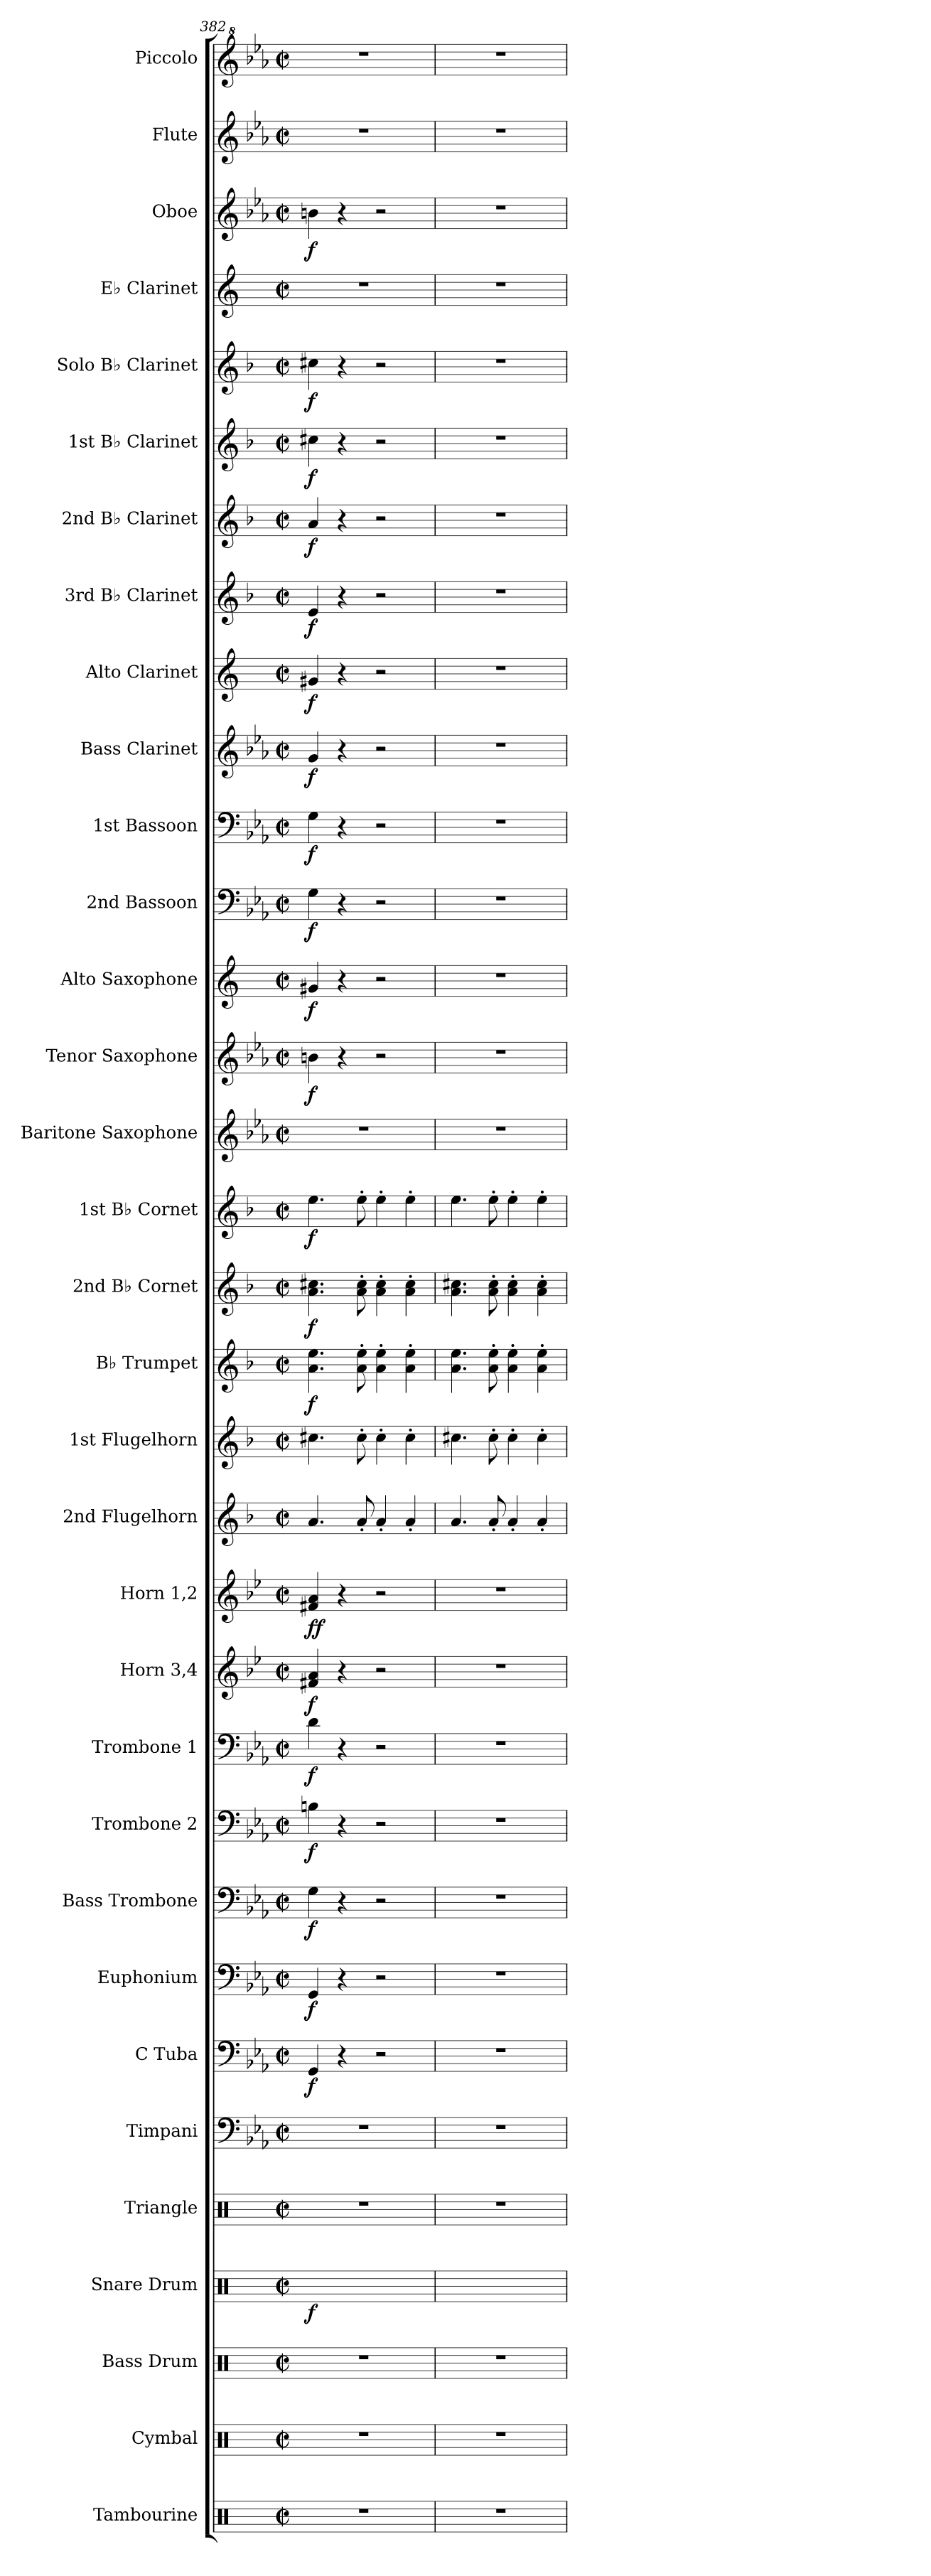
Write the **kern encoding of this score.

**kern	**kern	**kern	**kern	**dynam	**kern	**kern	**kern	**dynam	**kern	**dynam	**kern	**dynam	**kern	**dynam	**kern	**dynam	**kern	**dynam	**kern	**dynam	**kern	**kern	**kern	**dynam	**kern	**dynam	**kern	**dynam	**kern	**kern	**dynam	**kern	**dynam	**kern	**dynam	**kern	**dynam	**kern	**dynam	**kern	**dynam	**kern	**dynam	**kern	**dynam	**kern	**dynam	**kern	**dynam	**kern	**kern	**dynam	**kern	**kern
*part33	*part32	*part31	*part30	*part30	*part29	*part28	*part27	*part27	*part26	*part26	*part25	*part25	*part24	*part24	*part23	*part23	*part22	*part22	*part21	*part21	*part20	*part19	*part18	*part18	*part17	*part17	*part16	*part16	*part15	*part14	*part14	*part13	*part13	*part12	*part12	*part11	*part11	*part10	*part10	*part9	*part9	*part8	*part8	*part7	*part7	*part6	*part6	*part5	*part5	*part4	*part3	*part3	*part2	*part1
*staff33	*staff32	*staff31	*staff30	*staff30	*staff29	*staff28	*staff27	*staff27	*staff26	*staff26	*staff25	*staff25	*staff24	*staff24	*staff23	*staff23	*staff22	*staff22	*staff21	*staff21	*staff20	*staff19	*staff18	*staff18	*staff17	*staff17	*staff16	*staff16	*staff15	*staff14	*staff14	*staff13	*staff13	*staff12	*staff12	*staff11	*staff11	*staff10	*staff10	*staff9	*staff9	*staff8	*staff8	*staff7	*staff7	*staff6	*staff6	*staff5	*staff5	*staff4	*staff3	*staff3	*staff2	*staff1
*I"Tambourine	*I"Cymbal	*I"Bass Drum	*I"Snare Drum	*	*I"Triangle	*I"Timpani	*I"C Tuba	*	*I"Euphonium	*	*I"Bass Trombone	*	*I"Trombone 2	*	*I"Trombone 1	*	*I"Horn 3,4	*	*I"Horn 1,2	*	*I"2nd Flugelhorn	*I"1st Flugelhorn	*I"B♭ Trumpet	*	*I"2nd B♭ Cornet	*	*I"1st B♭ Cornet	*	*I"Baritone Saxophone	*I"Tenor Saxophone	*	*I"Alto Saxophone	*	*I"2nd Bassoon	*	*I"1st Bassoon	*	*I"Bass Clarinet	*	*I"Alto Clarinet	*	*I"3rd B♭ Clarinet	*	*I"2nd B♭ Clarinet	*	*I"1st B♭ Clarinet	*	*I"Solo B♭ Clarinet	*	*I"E♭ Clarinet	*I"Oboe	*	*I"Flute	*I"Piccolo
*I'Tamb.	*I'Cym.	*I'B. Dr.	*I'Sn. Dr.	*	*I'Trgl.	*I'Timp.	*I'C Tu.	*	*I'Eu.	*	*I'B. Trb.	*	*I'Trb. 2	*	*I'Trb. 1	*	*I'Hn. 3,4	*	*I'Hn. 1,2	*	*I'2nd Flghn.	*I'1st Flghn.	*I'B♭ Tpt.	*	*I'2nd B♭ Cnt.	*	*I'1st B♭ Cnt.	*	*I'Bar. Sax.	*I'T. Sax.	*	*I'A. Sax.	*	*I'2nd Bsn.	*	*I'1st Bsn.	*	*I'B. Cl.	*	*I'A. Cl.	*	*I'3rd B♭ Cl.	*	*I'2nd B♭ Cl.	*	*I'1st B♭ Cl.	*	*I'Solo B♭ Cl.	*	*I'E♭ Cl.	*I'Ob.	*	*I'Fl.	*I'Picc.
*clefX	*clefX	*clefX	*clefX	*	*clefX	*clefF4	*clefF4	*	*clefF4	*	*clefF4	*	*clefF4	*	*clefF4	*	*clefG2	*	*clefG2	*	*clefG2	*clefG2	*clefG2	*	*clefG2	*	*clefG2	*	*clefG2	*clefG2	*	*clefG2	*	*clefF4	*	*clefF4	*	*clefG2	*	*clefG2	*	*clefG2	*	*clefG2	*	*clefG2	*	*clefG2	*	*clefG2	*clefG2	*	*clefG2	*clefG^2
*	*	*	*	*	*	*	*	*	*	*	*	*	*	*	*	*	*ITrd4c7	*	*ITrd4c7	*	*ITrd1c2	*ITrd1c2	*ITrd1c2	*	*ITrd1c2	*	*ITrd1c2	*	*ITrd12c21	*ITrd8c14	*	*ITrd5c9	*	*	*	*	*	*ITrd8c14	*	*ITrd5c9	*	*ITrd1c2	*	*ITrd1c2	*	*ITrd1c2	*	*ITrd1c2	*	*ITrd-2c-3	*	*	*	*ITrd-7c-12
*k[]	*k[]	*k[]	*k[]	*	*k[]	*k[b-e-a-]	*k[b-e-a-]	*	*k[b-e-a-]	*	*k[b-e-a-]	*	*k[b-e-a-]	*	*k[b-e-a-]	*	*k[b-e-a-]	*	*k[b-e-a-]	*	*k[b-e-a-]	*k[b-e-a-]	*k[b-e-a-]	*	*k[b-e-a-]	*	*k[b-e-a-]	*	*k[b-e-a-]	*k[b-e-a-]	*	*k[b-e-a-]	*	*k[b-e-a-]	*	*k[b-e-a-]	*	*k[b-e-a-]	*	*k[b-e-a-]	*	*k[b-e-a-]	*	*k[b-e-a-]	*	*k[b-e-a-]	*	*k[b-e-a-]	*	*k[b-e-a-]	*k[b-e-a-]	*	*k[b-e-a-]	*k[b-e-a-]
*C:	*C:	*C:	*C:	*	*C:	*E-:	*E-:	*	*E-:	*	*E-:	*	*E-:	*	*E-:	*	*E-:	*	*E-:	*	*E-:	*E-:	*E-:	*	*E-:	*	*E-:	*	*E-:	*E-:	*	*E-:	*	*E-:	*	*E-:	*	*E-:	*	*E-:	*	*E-:	*	*E-:	*	*E-:	*	*E-:	*	*E-:	*E-:	*	*E-:	*E-:
*M2/2	*M2/2	*M2/2	*M2/2	*	*M2/2	*M2/2	*M2/2	*	*M2/2	*	*M2/2	*	*M2/2	*	*M2/2	*	*M2/2	*	*M2/2	*	*M2/2	*M2/2	*M2/2	*	*M2/2	*	*M2/2	*	*M2/2	*M2/2	*	*M2/2	*	*M2/2	*	*M2/2	*	*M2/2	*	*M2/2	*	*M2/2	*	*M2/2	*	*M2/2	*	*M2/2	*	*M2/2	*M2/2	*	*M2/2	*M2/2
*met(c|)	*met(c|)	*met(c|)	*met(c|)	*	*met(c|)	*met(c|)	*met(c|)	*	*met(c|)	*	*met(c|)	*	*met(c|)	*	*met(c|)	*	*met(c|)	*	*met(c|)	*	*met(c|)	*met(c|)	*met(c|)	*	*met(c|)	*	*met(c|)	*	*met(c|)	*met(c|)	*	*met(c|)	*	*met(c|)	*	*met(c|)	*	*met(c|)	*	*met(c|)	*	*met(c|)	*	*met(c|)	*	*met(c|)	*	*met(c|)	*	*met(c|)	*met(c|)	*	*met(c|)	*met(c|)
=382	=382	=382	=382	=382	=382	=382	=382	=382	=382	=382	=382	=382	=382	=382	=382	=382	=382	=382	=382	=382	=382	=382	=382	=382	=382	=382	=382	=382	=382	=382	=382	=382	=382	=382	=382	=382	=382	=382	=382	=382	=382	=382	=382	=382	=382	=382	=382	=382	=382	=382	=382	=382	=382	=382
!	!	!	!	!LO:DY:b	!	!	!	!LO:DY:b	!	!LO:DY:b	!	!LO:DY:b	!	!LO:DY:b	!	!LO:DY:b	!	!LO:DY:b	!	!LO:DY:b	!	!	!	!	!	!	!	!	!	!	!	!	!	!	!	!	!	!	!	!	!	!	!	!	!	!	!	!	!	!	!	!	!	!
!	!	!	!	!	!	!	!	!	!	!	!	!	!	!	!	!	!	!	!	!LO:DY:n=1:b	!	!	!	!LO:DY:b	!	!LO:DY:b	!	!LO:DY:b	!	!	!LO:DY:b	!	!LO:DY:b	!	!LO:DY:b	!	!LO:DY:b	!	!LO:DY:b	!	!LO:DY:b	!	!LO:DY:b	!	!LO:DY:b	!	!LO:DY:b	!	!LO:DY:b	!	!	!LO:DY:b	!	!
1r	1r	1r	4.R\	f	1r	1r	4GG/	f	4GG/	f	4G\	f	4Bn\	f	4d\	f	4Bn/ 4d/	f	4Bn/ 4d/	f f	4.g/	4.bn\	4.g\ 4.dd\	f	4.g\ 4.bn\	f	4.dd\	f	1r	4Bn\	f	4Bn/	f	4G\	f	4G\	f	4G/	f	4Bn/	f	4d/	f	4g/	f	4bn\	f	4bn\	f	1r	4bn\	f	1r	1r
.	.	.	.	.	.	.	4r	.	4r	.	4r	.	4r	.	4r	.	4r	.	4r	.	.	.	.	.	.	.	.	.	.	4r	.	4r	.	4r	.	4r	.	4r	.	4r	.	4r	.	4r	.	4r	.	4r	.	.	4r	.	.	.
.	.	.	8R\	.	.	.	.	.	.	.	.	.	.	.	.	.	.	.	.	.	8g'/	8b'\	8g\' 8dd\'	.	8g\' 8b\'	.	8dd'\	.	.	.	.	.	.	.	.	.	.	.	.	.	.	.	.	.	.	.	.	.	.	.	.	.	.	.
.	.	.	4R\	.	.	.	2r	.	2r	.	2r	.	2r	.	2r	.	2r	.	2r	.	4g'/	4b'\	4g\' 4dd\'	.	4g\' 4b\'	.	4dd'\	.	.	2r	.	2r	.	2r	.	2r	.	2r	.	2r	.	2r	.	2r	.	2r	.	2r	.	.	2r	.	.	.
.	.	.	4R\	.	.	.	.	.	.	.	.	.	.	.	.	.	.	.	.	.	4g'/	4b'\	4g\' 4dd\'	.	4g\' 4b\'	.	4dd'\	.	.	.	.	.	.	.	.	.	.	.	.	.	.	.	.	.	.	.	.	.	.	.	.	.	.	.
=383	=383	=383	=383	=383	=383	=383	=383	=383	=383	=383	=383	=383	=383	=383	=383	=383	=383	=383	=383	=383	=383	=383	=383	=383	=383	=383	=383	=383	=383	=383	=383	=383	=383	=383	=383	=383	=383	=383	=383	=383	=383	=383	=383	=383	=383	=383	=383	=383	=383	=383	=383	=383	=383	=383
1r	1r	1r	4.R\	.	1r	1r	1r	.	1r	.	1r	.	1r	.	1r	.	1r	.	1r	.	4.g/	4.bn\	4.g\ 4.dd\	.	4.g\ 4.bn\	.	4.dd\	.	1r	1r	.	1r	.	1r	.	1r	.	1r	.	1r	.	1r	.	1r	.	1r	.	1r	.	1r	1r	.	1r	1r
.	.	.	8R\	.	.	.	.	.	.	.	.	.	.	.	.	.	.	.	.	.	8g'/	8b'\	8g\' 8dd\'	.	8g\' 8b\'	.	8dd'\	.	.	.	.	.	.	.	.	.	.	.	.	.	.	.	.	.	.	.	.	.	.	.	.	.	.	.
.	.	.	4R\	.	.	.	.	.	.	.	.	.	.	.	.	.	.	.	.	.	4g'/	4b'\	4g\' 4dd\'	.	4g\' 4b\'	.	4dd'\	.	.	.	.	.	.	.	.	.	.	.	.	.	.	.	.	.	.	.	.	.	.	.	.	.	.	.
.	.	.	4R\	.	.	.	.	.	.	.	.	.	.	.	.	.	.	.	.	.	4g'/	4b'\	4g\' 4dd\'	.	4g\' 4b\'	.	4dd'\	.	.	.	.	.	.	.	.	.	.	.	.	.	.	.	.	.	.	.	.	.	.	.	.	.	.	.
=	=	=	=	=	=	=	=	=	=	=	=	=	=	=	=	=	=	=	=	=	=	=	=	=	=	=	=	=	=	=	=	=	=	=	=	=	=	=	=	=	=	=	=	=	=	=	=	=	=	=	=	=	=	=
*-	*-	*-	*-	*-	*-	*-	*-	*-	*-	*-	*-	*-	*-	*-	*-	*-	*-	*-	*-	*-	*-	*-	*-	*-	*-	*-	*-	*-	*-	*-	*-	*-	*-	*-	*-	*-	*-	*-	*-	*-	*-	*-	*-	*-	*-	*-	*-	*-	*-	*-	*-	*-	*-	*-
